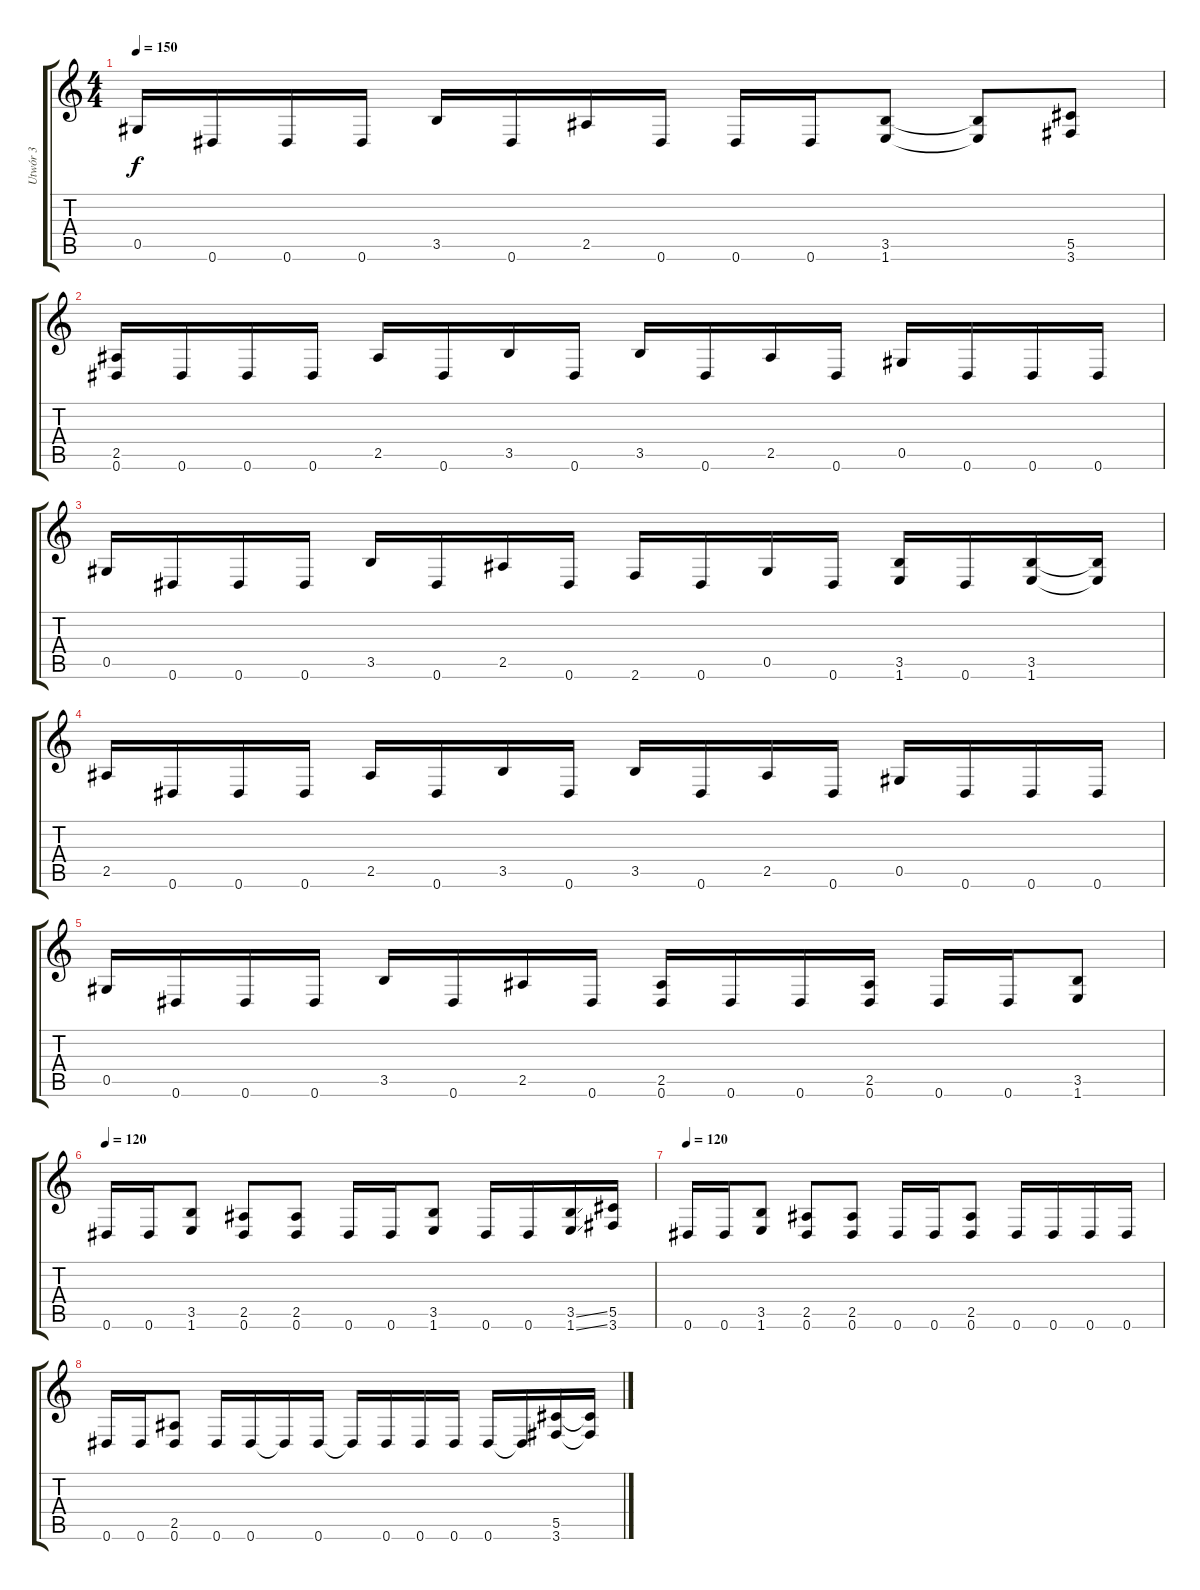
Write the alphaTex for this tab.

\track ("Utwór 3" "Utwór 3") {instrument overdrivenguitar}
\staff {score tabs}
\tuning (Eb4 Bb3 Gb3 Db3 Ab2 Eb2) {hide}
\ts (4 4)
\tempo 150
\clef g2
\ks c
0.5.16{dy f} 0.6.16 0.6.16 0.6.16 3.5.16 0.6.16 2.5.16 0.6.16 0.6.16 0.6.16 (3.5 1.6).8 (3.5{t} 1.6{t}).8 (5.5 3.6).8 |
(2.5 0.6).16 0.6.16 0.6.16 0.6.16 2.5.16 0.6.16 3.5.16 0.6.16 3.5.16 0.6.16 2.5.16 0.6.16 0.5.16 0.6.16 0.6.16 0.6.16 |
0.5.16 0.6.16 0.6.16 0.6.16 3.5.16 0.6.16 2.5.16 0.6.16 2.6.16 0.6.16 0.5.16 0.6.16 (3.5 1.6).16 0.6.16 (3.5 1.6).16 (3.5{t} 1.6{t}).16 |
2.5.16 0.6.16 0.6.16 0.6.16 2.5.16 0.6.16 3.5.16 0.6.16 3.5.16 0.6.16 2.5.16 0.6.16 0.5.16 0.6.16 0.6.16 0.6.16 |
0.5.16 0.6.16 0.6.16 0.6.16 3.5.16 0.6.16 2.5.16 0.6.16 (2.5 0.6).16 0.6.16 0.6.16 (2.5 0.6).16 0.6.16 0.6.16 (3.5 1.6).8 |
\tempo 120
0.6.16 0.6.16 (3.5 1.6).8 (2.5 0.6).8 (2.5 0.6).8 0.6.16 0.6.16 (3.5 1.6).8 0.6.16 0.6.16 (3.5{ss} 1.6{ss}).16 (5.5 3.6).16 |
\tempo 120
0.6.16 0.6.16 (3.5 1.6).8 (2.5 0.6).8 (2.5 0.6).8 0.6.16 0.6.16 (2.5 0.6).8 0.6.16 0.6.16 0.6.16 0.6.16 |
0.6.16 0.6.16 (2.5 0.6).8 0.6.16 0.6.16 0.6{t}.16 0.6.16 0.6{t}.16 0.6.16 0.6.16 0.6.16 0.6.16 0.6{t}.16 (5.5 3.6).16 (5.5{t} 3.6{t}).16
